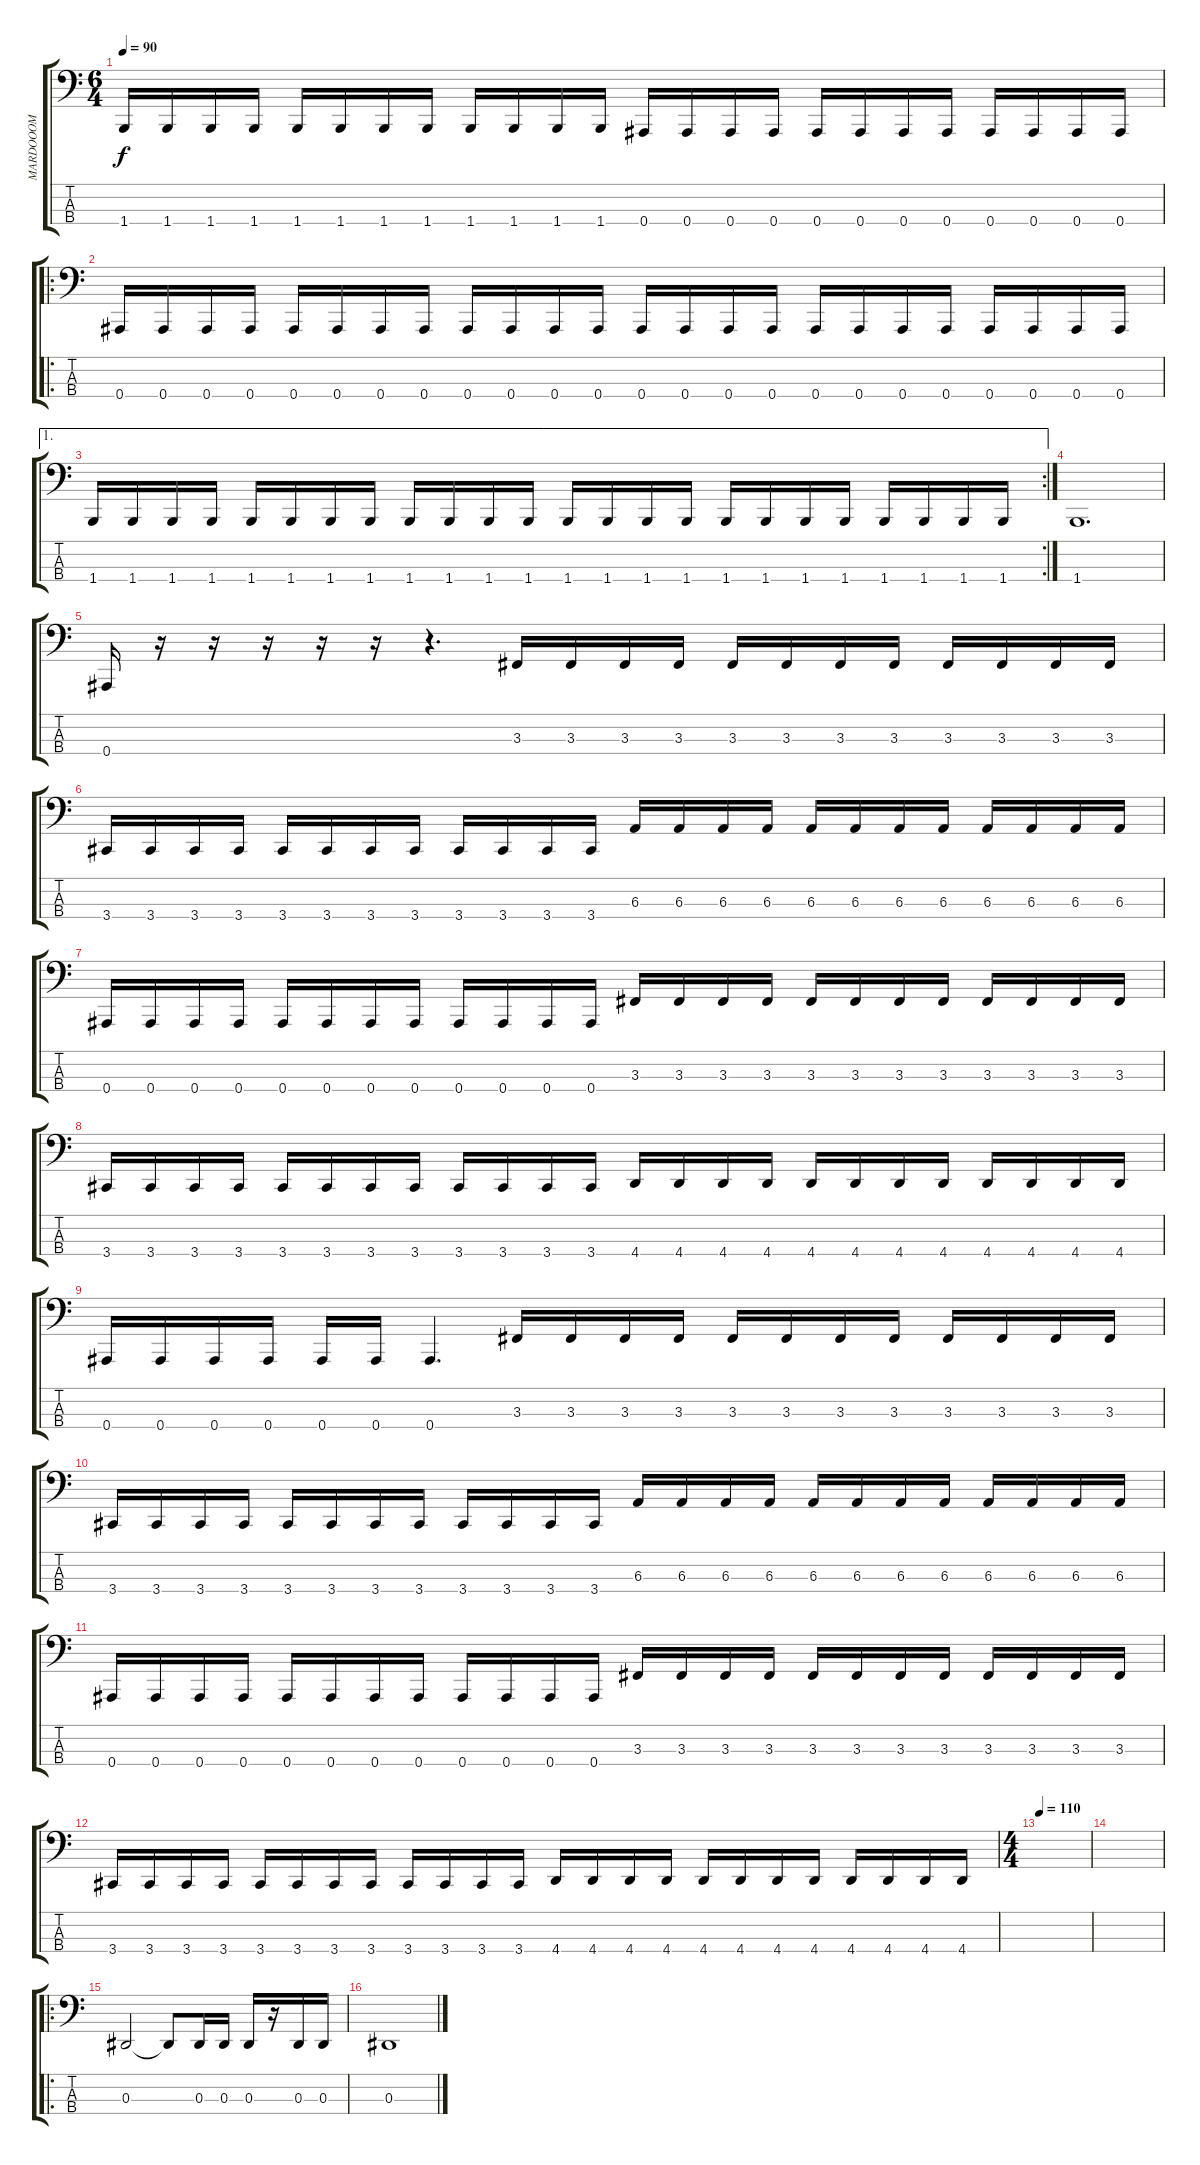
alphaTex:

\track ("MARDOOOM" "MARDOOOM") {instrument electricbassfinger}
\staff {score tabs}
\tuning (Db2 Ab1 Eb1 Bb0) {hide}
\ts (6 4)
\tempo 90
\clef f4
\ks c
1.4.16{dy f} 1.4.16 1.4.16 1.4.16 1.4.16 1.4.16 1.4.16 1.4.16 1.4.16 1.4.16 1.4.16 1.4.16 0.4.16 0.4.16 0.4.16 0.4.16 0.4.16 0.4.16 0.4.16 0.4.16 0.4.16 0.4.16 0.4.16 0.4.16 |
\ro
0.4.16 0.4.16 0.4.16 0.4.16 0.4.16 0.4.16 0.4.16 0.4.16 0.4.16 0.4.16 0.4.16 0.4.16 0.4.16 0.4.16 0.4.16 0.4.16 0.4.16 0.4.16 0.4.16 0.4.16 0.4.16 0.4.16 0.4.16 0.4.16 |
\ae 1
\rc 2
1.4.16 1.4.16 1.4.16 1.4.16 1.4.16 1.4.16 1.4.16 1.4.16 1.4.16 1.4.16 1.4.16 1.4.16 1.4.16 1.4.16 1.4.16 1.4.16 1.4.16 1.4.16 1.4.16 1.4.16 1.4.16 1.4.16 1.4.16 1.4.16 |
1.4.1{d} |
0.4.16 r.16 r.16 r.16 r.16 r.16 r.4{d} 3.3.16 3.3.16 3.3.16 3.3.16 3.3.16 3.3.16 3.3.16 3.3.16 3.3.16 3.3.16 3.3.16 3.3.16 |
3.4.16 3.4.16 3.4.16 3.4.16 3.4.16 3.4.16 3.4.16 3.4.16 3.4.16 3.4.16 3.4.16 3.4.16 6.3.16 6.3.16 6.3.16 6.3.16 6.3.16 6.3.16 6.3.16 6.3.16 6.3.16 6.3.16 6.3.16 6.3.16 |
0.4.16 0.4.16 0.4.16 0.4.16 0.4.16 0.4.16 0.4.16 0.4.16 0.4.16 0.4.16 0.4.16 0.4.16 3.3.16 3.3.16 3.3.16 3.3.16 3.3.16 3.3.16 3.3.16 3.3.16 3.3.16 3.3.16 3.3.16 3.3.16 |
3.4.16 3.4.16 3.4.16 3.4.16 3.4.16 3.4.16 3.4.16 3.4.16 3.4.16 3.4.16 3.4.16 3.4.16 4.4.16 4.4.16 4.4.16 4.4.16 4.4.16 4.4.16 4.4.16 4.4.16 4.4.16 4.4.16 4.4.16 4.4.16 |
0.4.16 0.4.16 0.4.16 0.4.16 0.4.16 0.4.16 0.4.4{d} 3.3.16 3.3.16 3.3.16 3.3.16 3.3.16 3.3.16 3.3.16 3.3.16 3.3.16 3.3.16 3.3.16 3.3.16 |
3.4.16 3.4.16 3.4.16 3.4.16 3.4.16 3.4.16 3.4.16 3.4.16 3.4.16 3.4.16 3.4.16 3.4.16 6.3.16 6.3.16 6.3.16 6.3.16 6.3.16 6.3.16 6.3.16 6.3.16 6.3.16 6.3.16 6.3.16 6.3.16 |
0.4.16 0.4.16 0.4.16 0.4.16 0.4.16 0.4.16 0.4.16 0.4.16 0.4.16 0.4.16 0.4.16 0.4.16 3.3.16 3.3.16 3.3.16 3.3.16 3.3.16 3.3.16 3.3.16 3.3.16 3.3.16 3.3.16 3.3.16 3.3.16 |
3.4.16 3.4.16 3.4.16 3.4.16 3.4.16 3.4.16 3.4.16 3.4.16 3.4.16 3.4.16 3.4.16 3.4.16 4.4.16 4.4.16 4.4.16 4.4.16 4.4.16 4.4.16 4.4.16 4.4.16 4.4.16 4.4.16 4.4.16 4.4.16 |
\ts (4 4)
\tempo 110
|
|
\ro
0.3.2 0.3{t}.8 0.3.16 0.3.16 0.3.16 r.16 0.3.16 0.3.16 |
0.3.1
